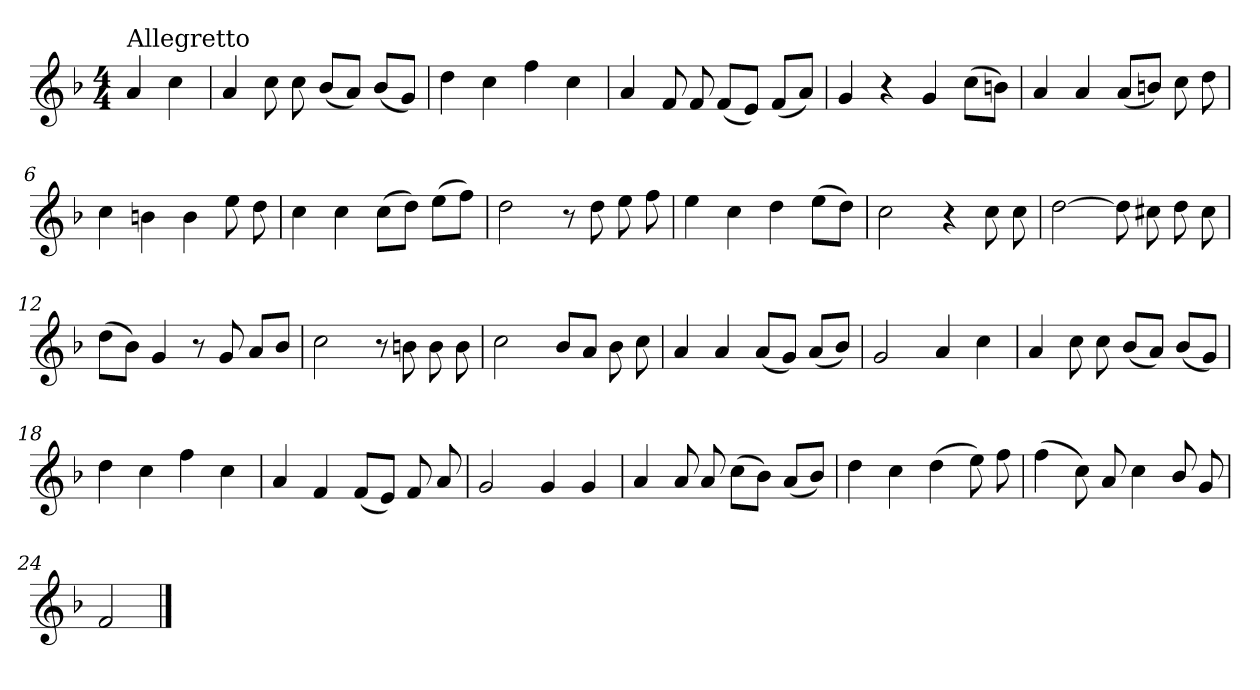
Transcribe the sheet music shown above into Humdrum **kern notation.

**kern
*part1
*staff1
*clefG2
*k[b-]
*F:
*M4/4
=
!LO:TX:a:t=Allegretto
4a/
4cc\
=1
4a/
8cc\
8cc\
(<8b-/L
8a/J)
(<8b-/L
8g/J)
=2
4dd\
4cc\
4ff\
4cc\
=3
4a/
8f/
8f/
(<8f/L
8e/J)
(<8f/L
8a/J)
=4
4g/
4r
4g/
(>8cc\L
8bn\J)
!!LO:LB:g=z
=5
4a/
4a/
(<8a/L
8bn/J)
8cc\
8dd\
=6
4cc\
4bn\
4b\
8ee\
8dd\
=7
4cc\
4cc\
(>8cc\L
8dd\J)
(>8ee\L
8ff\J)
=8
2dd\
8r
8dd\
8ee\
8ff\
=9
4ee\
4cc\
4dd\
(>8ee\L
8dd\J)
=10
2cc\
4r
8cc\
8cc\
!!LO:LB:g=z
=11
[2dd\
8dd\]
8cc#X\
8dd\
8cc#\
=12
(>8dd\L
8b-\J)
4g/
8r
8g/
8a/L
8b-/J
=13
2cc\
8r
8bn\
8b\
8b\
=14
2cc\
8b-/L
8a/J
8b-\
8cc\
=15
4a/
4a/
(<8a/L
8g/J)
(<8a/L
8b-/J)
=16
2g/
4a/
4cc\
!!LO:LB:g=z
=17
4a/
8cc\
8cc\
(<8b-/L
8a/J)
(<8b-/L
8g/J)
=18
4dd\
4cc\
4ff\
4cc\
=19
4a/
4f/
(<8f/L
8e/J)
8f/
8a/
=20
2g/
4g/
4g/
=21
4a/
8a/
8a/
(>8cc\L
8b-\J)
(<8a/L
8b-/J)
!!LO:LB:g=z
=22
4dd\
4cc\
(>4dd\
8ee\)
8ff\
=23
(>4ff\
8cc\)
8a/
4cc\
8b-/
8g/
=24
2f/
==
*-
